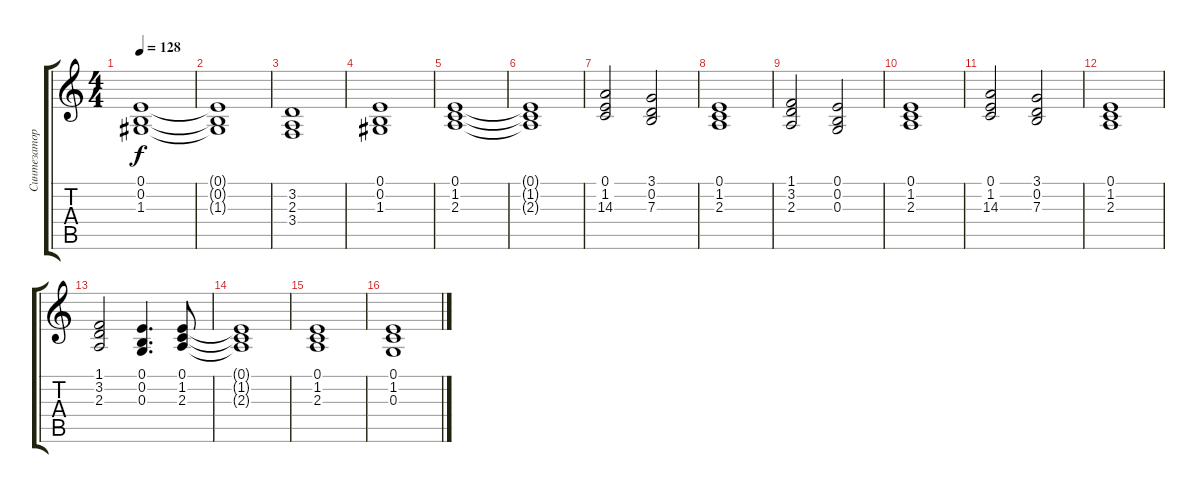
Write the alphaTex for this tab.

\track ("Синтезатор 2" "Синтезатор") {instrument stringensemble1}
\staff {score tabs}
\tuning (E4 B3 G3 D3 A2 E2) {hide}
\ts (4 4)
\tempo 128
\clef g2
\ks c
(0.1 0.2 1.3).1{dy f} |
(0.1{t} 0.2{t} 1.3{t}).1 |
(3.2 2.3 3.4).1 |
(0.1 0.2 1.3).1 |
(0.1 1.2 2.3).1 |
(0.1{t} 1.2{t} 2.3{t}).1 |
(0.1 1.2 14.3).2 (3.1 0.2 7.3).2 |
(0.1 1.2 2.3).1 |
(1.1 3.2 2.3).2 (0.1 0.2 0.3).2 |
(0.1 1.2 2.3).1 |
(0.1 1.2 14.3).2 (3.1 0.2 7.3).2 |
(0.1 1.2 2.3).1 |
(1.1 3.2 2.3).2 (0.1 0.2 0.3).4{d} (0.1 1.2 2.3).8 |
(0.1{t} 1.2{t} 2.3{t}).1 |
(0.1 1.2 2.3).1 |
(0.1 1.2 0.3).1
